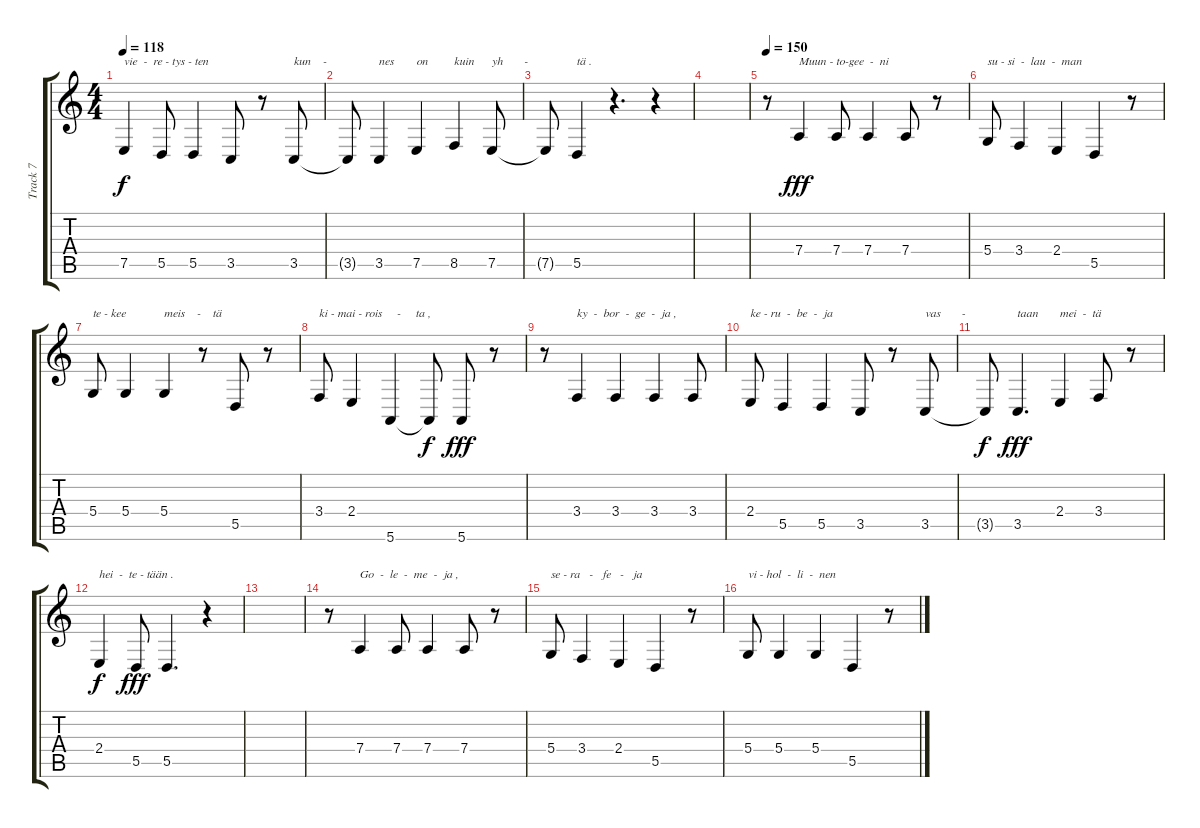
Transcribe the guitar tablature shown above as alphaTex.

\track ("Track 7" "Track 7") {instrument clarinet}
\staff {score tabs}
\tuning (E4 B3 G3 D3 A2 E2) {hide}
\ts (4 4)
\tempo 118
\clef g2
\ks c
7.5.4{txt "vie  -  re - tys - ten" dy f} 5.5.8 5.5.4 3.5.8 r.8 3.5.8{txt "kun    -"} |
3.5{t}.8 3.5.4{txt "nes"} 7.5.4{txt "on"} 8.5.4{txt "kuin"} 7.5.8{txt "yh       -"} |
7.5{t}.8 5.5.4{txt "tä ."} r.4{d} r.4 |
|
\tempo 150
r.8{volume 16 instrument altosax} 7.4.4{txt "Muun - to-gee  -  ni" dy fff} 7.4.8 7.4.4 7.4.8 r.8 |
5.4.8{txt "su - si  -  lau  -  man"} 3.4.4 2.4.4 5.5.4 r.8 |
5.4.8{txt "te - kee"} 5.4.4 5.4.4{txt "meis    -    tä"} r.8 5.5.8 r.8 |
3.4.8{txt "ki - mai - rois     -     ta ,"} 2.4.4 5.6.4 5.6{t}.8{dy f} 5.6.8{dy fff} r.8 |
r.8 3.4.4{txt "ky  -  bor  -  ge  -  ja ,"} 3.4.4 3.4.4 3.4.8 |
2.4.8{txt "ke - ru  -  be  -  ja"} 5.5.4 5.5.4 3.5.8 r.8 3.5.8{txt "vas       -"} |
3.5{t}.8{dy f} 3.5.4{d txt "taan" dy fff} 2.4.4{txt "mei  -  tä"} 3.4.8 r.8 |
2.4.4{txt "hei  -  te - tään ." dy f} 5.5.8{dy fff} 5.5.4{d} r.4 |
|
r.8 7.4.4{txt "Go  -  le  -  me  -  ja ,"} 7.4.8 7.4.4 7.4.8 r.8 |
5.4.8{txt "se - ra   -   fe   -   ja"} 3.4.4 2.4.4 5.5.4 r.8 |
5.4.8{txt "vi - hol  -  li  -  nen"} 5.4.4 5.4.4 5.5.4 r.8
